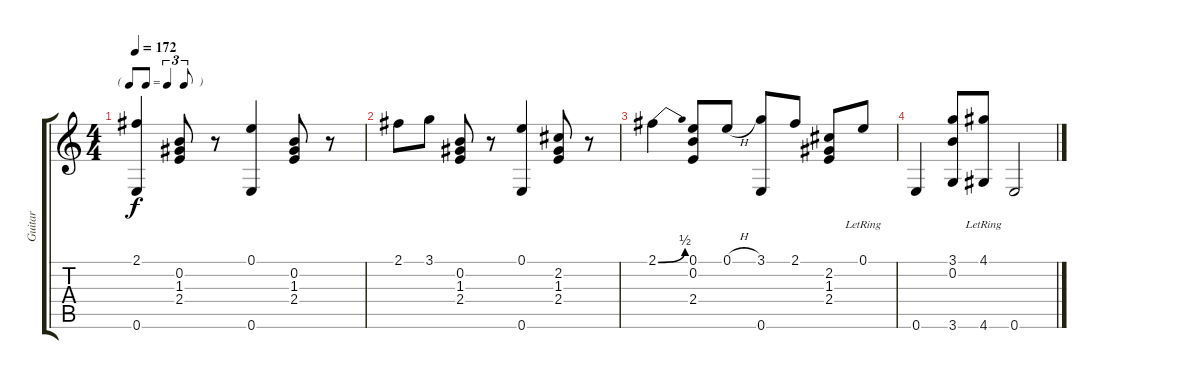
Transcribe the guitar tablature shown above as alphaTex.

\track ("Guitar" "Guitar") {instrument acousticguitarsteel}
\staff {score tabs}
\tuning (E4 B3 G3 D3 A2 E2) {hide}
\ts (4 4)
\tf triplet8th
\tempo 172
\clef g2
\ks c
(2.1 0.6).4{dy f} (0.2 1.3 2.4).8 r.8 (0.1 0.6).4 (0.2 1.3 2.4).8 r.8 |
2.1.8 3.1.8 (0.2 1.3 2.4).8 r.8 (0.1 0.6).4 (2.2 1.3 2.4).8 r.8 |
2.1{be (bend 0 0 60 2)}.4 (0.1 0.2 2.4).8 0.1{h}.8 (3.1 0.6).8 2.1.8 (2.2 1.3 2.4).8 0.1{lr}.8 |
0.6.4 (3.1 0.2 3.6).8 (4.1{lr} 4.6).8 0.6.2
